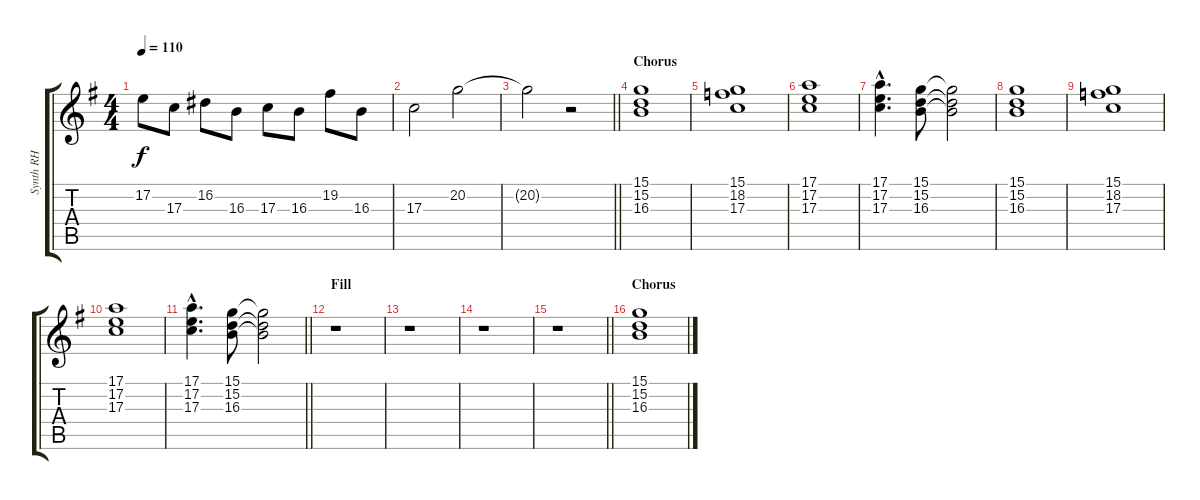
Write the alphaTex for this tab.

\track ("Synth RH" "Synth RH") {instrument drawbarorgan}
\staff {score tabs}
\tuning (E4 B3 G3 D3 A2 E2) {hide}
\ts (4 4)
\tempo 110
\clef g2
\ks g
17.2.8{dy f} 17.3.8 16.2.8 16.3.8 17.3.8 16.3.8 19.2.8 16.3.8 |
17.3.2 20.2.2 |
\barLineRight lightlight
20.2{t}.2 r.2 |
\section ("" "Chorus")
(15.1 15.2 16.3).1 |
(15.1 18.2 17.3).1 |
(17.1 17.2 17.3).1 |
(17.1{hac} 17.2{hac} 17.3{hac}).4{d} (15.1 15.2 16.3).8 (15.1{t} 15.2{t} 16.3{t}).2 |
(15.1 15.2 16.3).1 |
(15.1 18.2 17.3).1 |
(17.1 17.2 17.3).1 |
\barLineRight lightlight
(17.1{hac} 17.2{hac} 17.3{hac}).4{d} (15.1 15.2 16.3).8 (15.1{t} 15.2{t} 16.3{t}).2 |
\section ("" "Fill")
r.1 |
r.1 |
r.1 |
\barLineRight lightlight
r.1 |
\section ("" "Chorus")
(15.1 15.2 16.3).1
